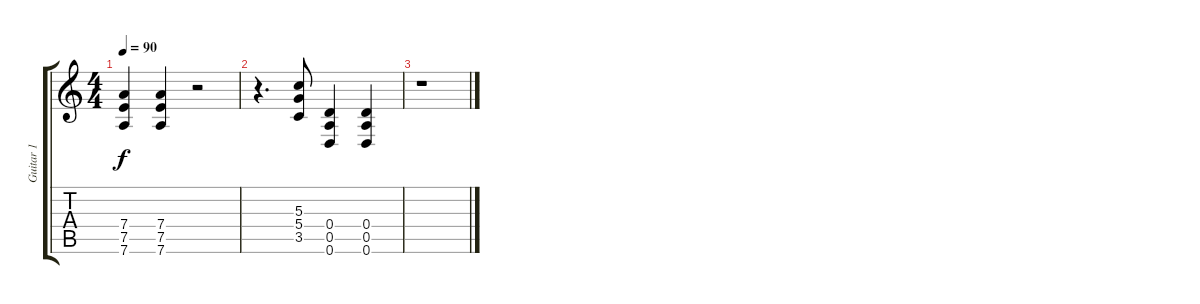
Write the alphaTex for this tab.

\track ("Guitar 1" "Guitar 1") {instrument distortionguitar}
\staff {score tabs}
\tuning (E4 B3 G3 D3 A2 D2) {hide}
\ts (4 4)
\tempo 90
\clef g2
\ks c
(7.4 7.5 7.6).4{dy f} (7.4 7.5 7.6).4 r.2 |
r.4{d} (5.3 5.4 3.5).8 (0.4 0.5 0.6).4 (0.4 0.5 0.6).4 |
r.1
